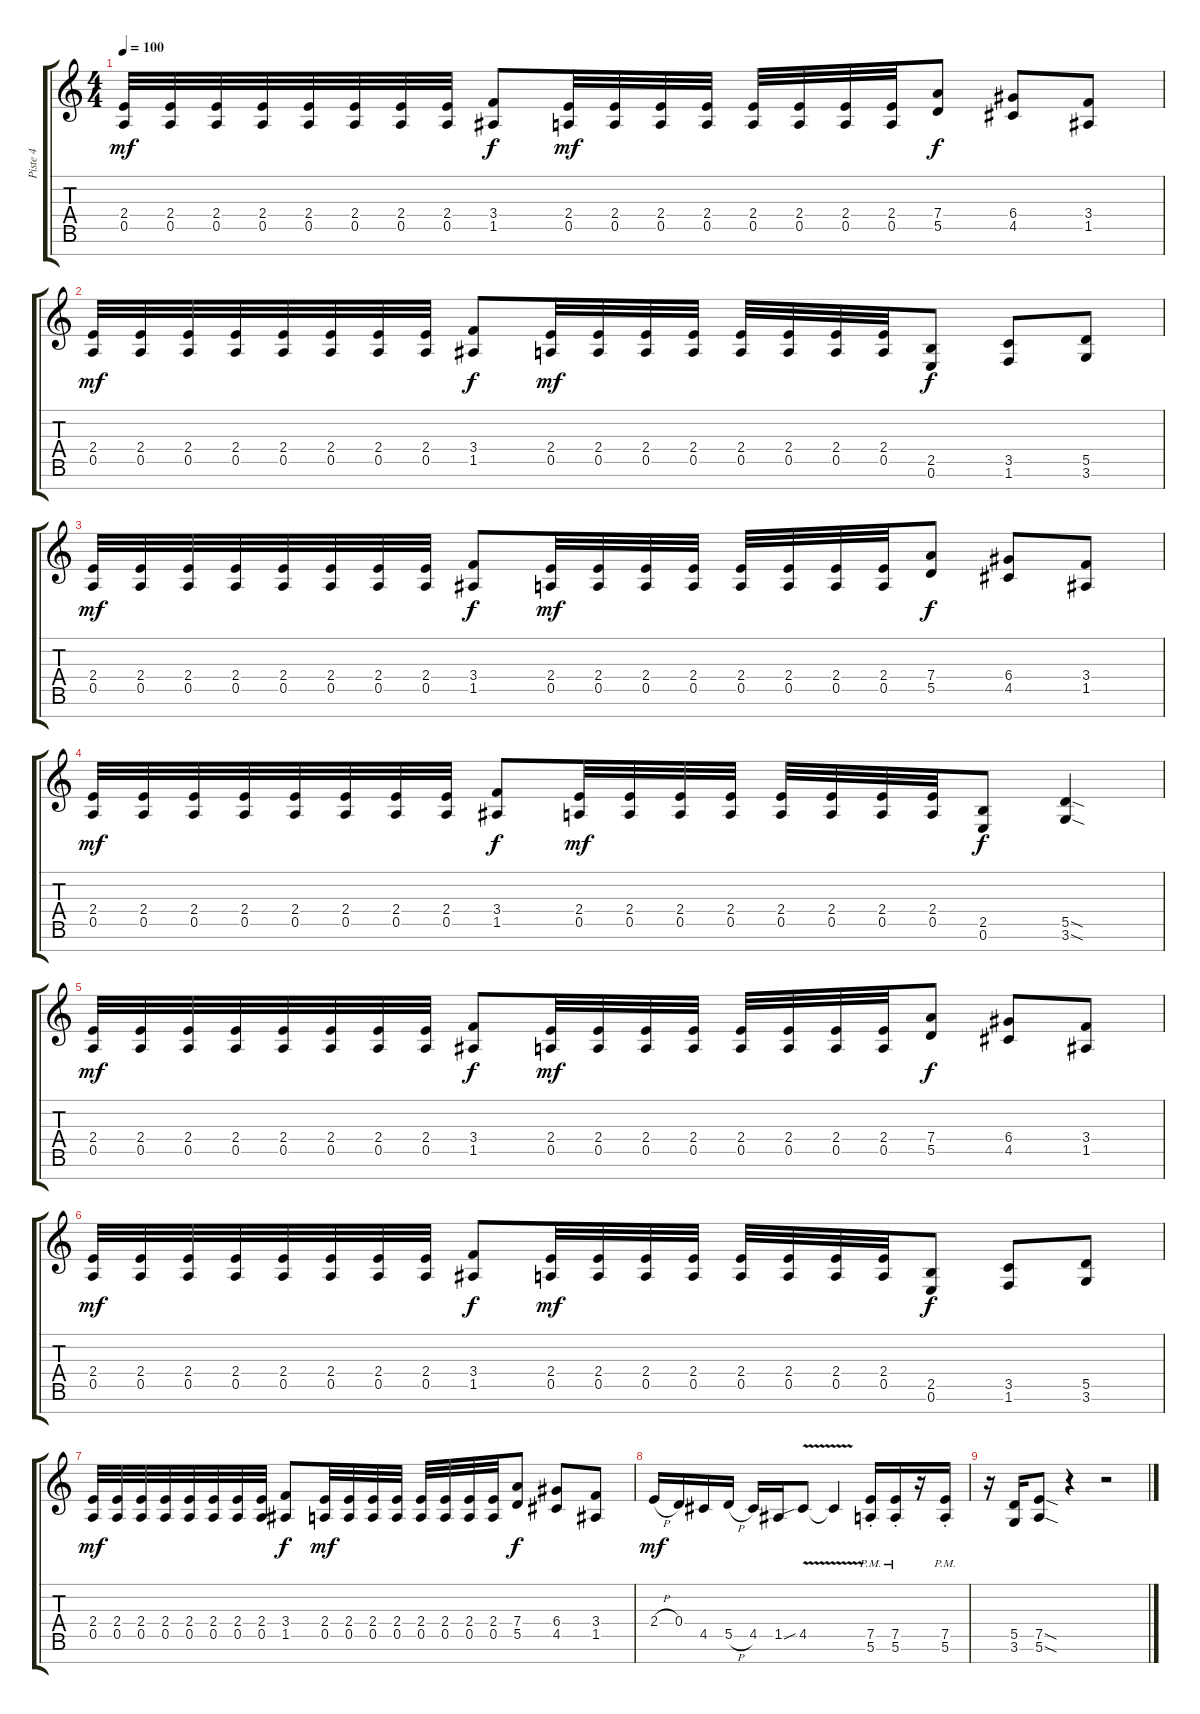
\track ("Piste 4" "Piste 4") {instrument distortionguitar}
\staff {score tabs}
\tuning (E4 B3 G3 D3 A2 E2 B1) {hide}
\ts (4 4)
\tempo 100
\clef g2
\ks c
(2.4 0.5).32{dy mf} (2.4 0.5).32 (2.4 0.5).32 (2.4 0.5).32 (2.4 0.5).32 (2.4 0.5).32 (2.4 0.5).32 (2.4 0.5).32 (3.4 1.5).8{dy f} (2.4 0.5).32{dy mf} (2.4 0.5).32 (2.4 0.5).32 (2.4 0.5).32 (2.4 0.5).32 (2.4 0.5).32 (2.4 0.5).32 (2.4 0.5).32 (7.4 5.5).8{dy f} (6.4 4.5).8 (3.4 1.5).8 |
(2.4 0.5).32{dy mf} (2.4 0.5).32 (2.4 0.5).32 (2.4 0.5).32 (2.4 0.5).32 (2.4 0.5).32 (2.4 0.5).32 (2.4 0.5).32 (3.4 1.5).8{dy f} (2.4 0.5).32{dy mf} (2.4 0.5).32 (2.4 0.5).32 (2.4 0.5).32 (2.4 0.5).32 (2.4 0.5).32 (2.4 0.5).32 (2.4 0.5).32 (2.5 0.6).8{dy f} (3.5 1.6).8 (5.5 3.6).8 |
(2.4 0.5).32{dy mf} (2.4 0.5).32 (2.4 0.5).32 (2.4 0.5).32 (2.4 0.5).32 (2.4 0.5).32 (2.4 0.5).32 (2.4 0.5).32 (3.4 1.5).8{dy f} (2.4 0.5).32{dy mf} (2.4 0.5).32 (2.4 0.5).32 (2.4 0.5).32 (2.4 0.5).32 (2.4 0.5).32 (2.4 0.5).32 (2.4 0.5).32 (7.4 5.5).8{dy f} (6.4 4.5).8 (3.4 1.5).8 |
(2.4 0.5).32{dy mf} (2.4 0.5).32 (2.4 0.5).32 (2.4 0.5).32 (2.4 0.5).32 (2.4 0.5).32 (2.4 0.5).32 (2.4 0.5).32 (3.4 1.5).8{dy f} (2.4 0.5).32{dy mf} (2.4 0.5).32 (2.4 0.5).32 (2.4 0.5).32 (2.4 0.5).32 (2.4 0.5).32 (2.4 0.5).32 (2.4 0.5).32 (2.5 0.6).8{dy f} (5.5{sod} 3.6{sod}).4 |
(2.4 0.5).32{dy mf} (2.4 0.5).32 (2.4 0.5).32 (2.4 0.5).32 (2.4 0.5).32 (2.4 0.5).32 (2.4 0.5).32 (2.4 0.5).32 (3.4 1.5).8{dy f} (2.4 0.5).32{dy mf} (2.4 0.5).32 (2.4 0.5).32 (2.4 0.5).32 (2.4 0.5).32 (2.4 0.5).32 (2.4 0.5).32 (2.4 0.5).32 (7.4 5.5).8{dy f} (6.4 4.5).8 (3.4 1.5).8 |
(2.4 0.5).32{dy mf} (2.4 0.5).32 (2.4 0.5).32 (2.4 0.5).32 (2.4 0.5).32 (2.4 0.5).32 (2.4 0.5).32 (2.4 0.5).32 (3.4 1.5).8{dy f} (2.4 0.5).32{dy mf} (2.4 0.5).32 (2.4 0.5).32 (2.4 0.5).32 (2.4 0.5).32 (2.4 0.5).32 (2.4 0.5).32 (2.4 0.5).32 (2.5 0.6).8{dy f} (3.5 1.6).8 (5.5 3.6).8 |
(2.4 0.5).32{dy mf} (2.4 0.5).32 (2.4 0.5).32 (2.4 0.5).32 (2.4 0.5).32 (2.4 0.5).32 (2.4 0.5).32 (2.4 0.5).32 (3.4 1.5).8{dy f} (2.4 0.5).32{dy mf} (2.4 0.5).32 (2.4 0.5).32 (2.4 0.5).32 (2.4 0.5).32 (2.4 0.5).32 (2.4 0.5).32 (2.4 0.5).32 (7.4 5.5).8{dy f} (6.4 4.5).8 (3.4 1.5).8 |
2.4{h}.16{dy mf} 0.4.16 4.5.16 5.5{h}.16 4.5.16 1.5.16 4.5{v sib}.8 4.5{t}.4 (7.5{pm st} 5.6{pm}).16 (7.5{pm st} 5.6{pm}).16 r.16 (7.5{pm st} 5.6{pm}).16 |
r.16 (5.5 3.6).16 (7.5{sod} 5.6{sod}).8 r.4 r.2
